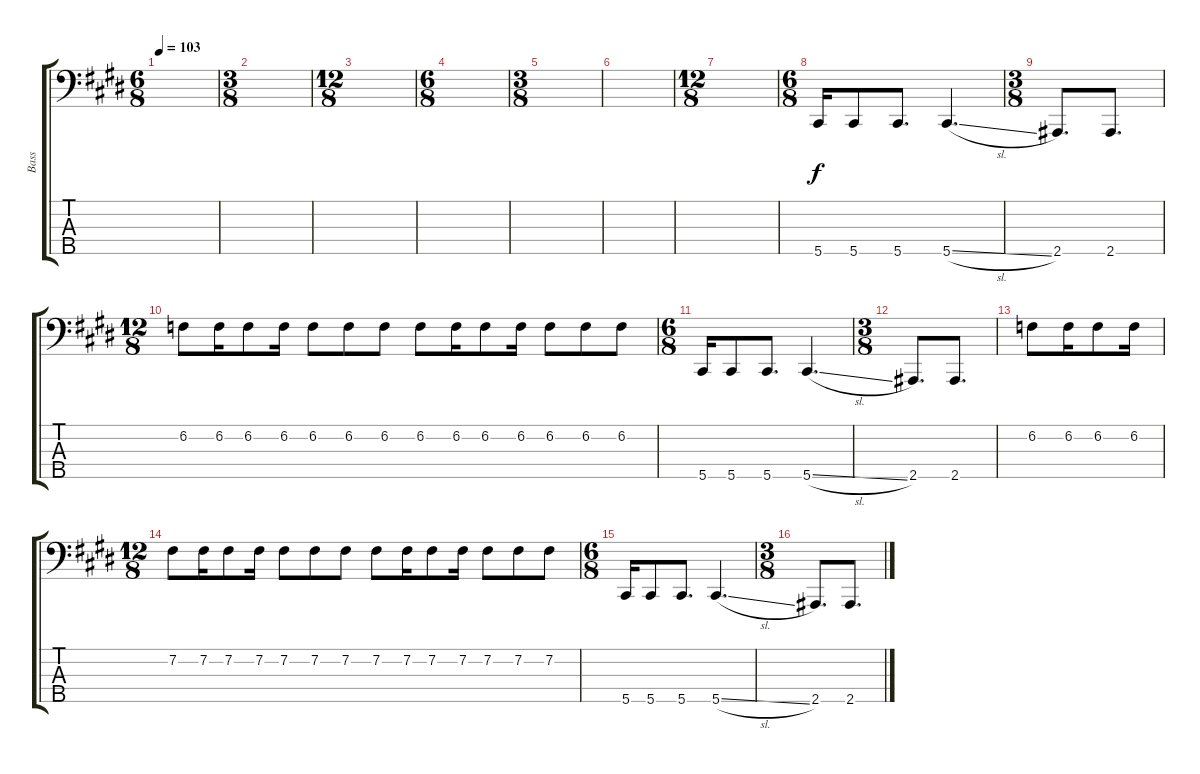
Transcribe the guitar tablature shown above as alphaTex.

\track ("Bass" "Bass") {instrument distortionguitar}
\staff {score tabs}
\tuning (E2 B1 Gb1 Db1 Ab0) {hide}
\ts (6 8)
\tempo 103
\clef f4
\ks e
|
\ts (3 8)
\ks c#minor
|
\ts (12 8)
|
\ts (6 8)
\ks e
|
\ts (3 8)
\ks c#minor
|
|
\ts (12 8)
|
\ts (6 8)
\ks e
5.5.16 5.5.8 5.5.8{d} 5.5{sl}.4{d} |
\ts (3 8)
\ks c#minor
2.5.8{d} 2.5.8{d} |
\ts (12 8)
6.2.8 6.2.16 6.2.8 6.2.16 6.2.8 6.2.8 6.2.8 6.2.8 6.2.16 6.2.8 6.2.16 6.2.8 6.2.8 6.2.8 |
\ts (6 8)
\ks e
5.5.16 5.5.8 5.5.8{d} 5.5{sl}.4{d} |
\ts (3 8)
\ks c#minor
2.5.8{d} 2.5.8{d} |
6.2.8 6.2.16 6.2.8 6.2.16 |
\ts (12 8)
7.2.8 7.2.16 7.2.8 7.2.16 7.2.8 7.2.8 7.2.8 7.2.8 7.2.16 7.2.8 7.2.16 7.2.8 7.2.8 7.2.8 |
\ts (6 8)
\ks e
5.5.16 5.5.8 5.5.8{d} 5.5{sl}.4{d} |
\ts (3 8)
\ks c#minor
2.5.8{d} 2.5.8{d}
